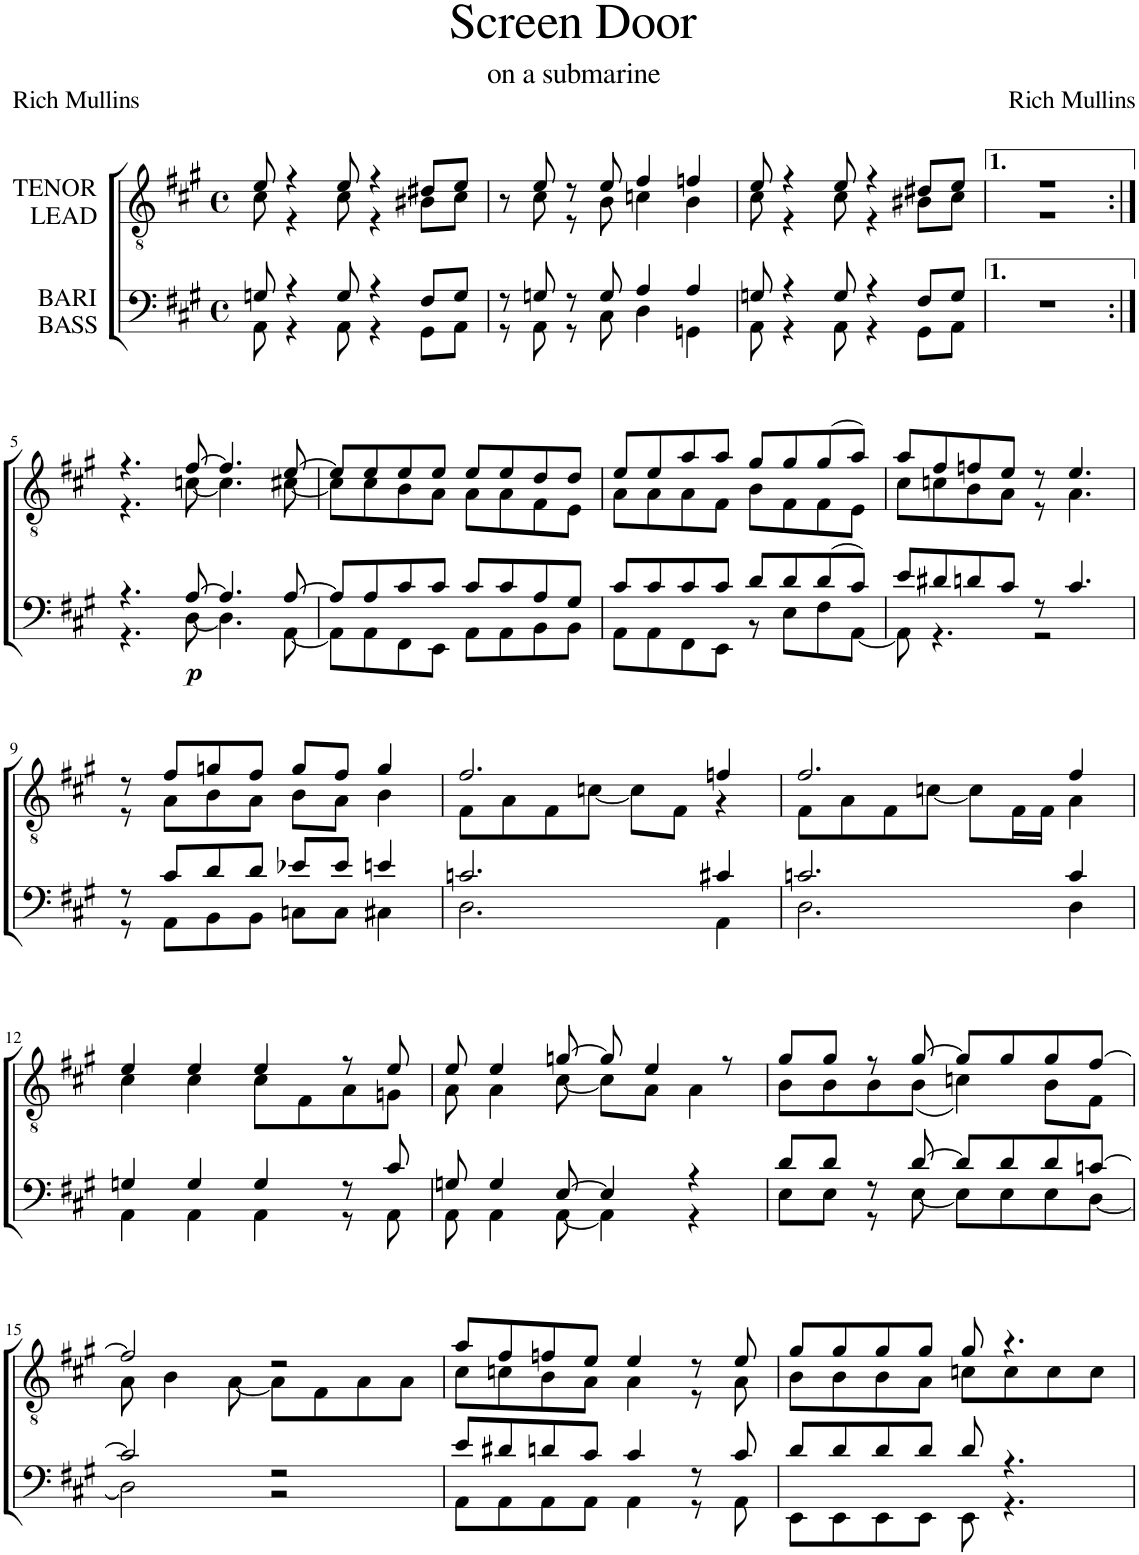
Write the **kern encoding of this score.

**kern	**dynam	**kern
*part2	*part2	*part1
*staff2	*staff2	*staff1
*I"BARI BASS	*	*I"TENOR LEAD
*clefF4	*	*clefGv2
*k[f#c#g#]	*	*k[f#c#g#]
*M4/4	*	*M4/4
*met(c)	*	*met(c)
=1	=1	=1
*^	*	*^
8Gn/	8AA\	.	8e/	8c#\
4r	4r	.	4r	4r
8G/	8AA\	.	8e/	8c#\
4r	4r	.	4r	4r
8F#/L	8GG#\L	.	8d#X/L	8B#X\L
8G/J	8AA\J	.	8e/J	8c#\J
=2	=2	=2	=2	=2
8r	8r	.	8r	8ryy
8Gn/	8AA\	.	8e/	8c#\
8r	8r	.	8r	8r
8G/	8C#\	.	8e/	8B\
4A/	4D\	.	4f#/	4cn\
4A/	4GGn\	.	4fn/	4B\
=3	=3	=3	=3	=3
8Gn/	8AA\	.	8e/	8c#\
4r	4r	.	4r	4r
8G/	8AA\	.	8e/	8c#\
4r	4r	.	4r	4r
8F#/L	8GG#\L	.	8d#X/L	8B#X\L
8G/J	8AA\J	.	8e/J	8c#\J
*v	*v	*	*	*
=4	=4	=4	=4
1r	.	1r	1r
!!LO:LB:g=z	!!
=5:|!	=5:|!	=5:|!	=5:|!
*^	*	*	*
4.r	4.r	.	4.r	4.r
!	!	!LO:DY:b	!	!
[8A/	[8D\	p	[8f#/	[8cn\
4.A/]	4.D\]	.	4.f#/]	4.c\]
[8A/	[8AA\	.	[8e/	[8c#X\
=6	=6	=6	=6	=6
8A/L]	8AA\L]	.	8e/L]	8c#\L]
8A/	8AA\	.	8e/	8c#\
8c#/	8FF#\	.	8e/	8B\
8c#/J	8EE\J	.	8e/J	8A\J
8c#/L	8AA\L	.	8e/L	8A\L
8c#/	8AA\	.	8e/	8A\
8A/	8BB\	.	8d/	8F#\
8G#/J	8BB\J	.	8d/J	8E\J
=7	=7	=7	=7	=7
8c#/L	8AA\L	.	8e/L	8A\L
8c#/	8AA\	.	8e/	8A\
8c#/	8FF#\	.	8a/	8A\
8c#/J	8EE\J	.	8a/J	8F#\J
8d/L	8r	.	8g#/L	8B\L
8d/	8E\L	.	8g#/	8F#\
(8d/	8F#\	.	(8g#/	8F#\
8c#/J)	[8AA\J	.	8a/J)	8E\J
=8	=8	=8	=8	=8
8e/L	8AA\]	.	8a/L	8c#\L
8d#X/	4.r	.	8f#/	8cn\
8dn/	.	.	8fn/	8B\
8c#/J	.	.	8e/J	8A\J
8r	2r	.	8r	8r
4.c#/	.	.	4.e/	4.A\
!!LO:LB:g=z	!!
=9	=9	=9	=9	=9
8r	8r	.	8r	8r
8c#/L	8AA\L	.	8f#/L	8A\L
8d/	8BB\	.	8gn/	8B\
8d/J	8BB\J	.	8f#/J	8A\J
8e-X/L	8Cn\L	.	8g/L	8B\L
8e-/J	8C\J	.	8f#/J	8A\J
4en/	4C#X\	.	4g/	4B\
=10	=10	=10	=10	=10
2.cn/	2.D\	.	2.f#/	8F#\L
.	.	.	.	8A\
.	.	.	.	8F#\
.	.	.	.	[8cn\J
.	.	.	.	8c\L]
.	.	.	.	8F#\J
4c#X/	4AA\	.	4fn/	4r
=11	=11	=11	=11	=11
2.cn/	2.D\	.	2.f#/	8F#\L
.	.	.	.	8A\
.	.	.	.	8F#\
.	.	.	.	[8cn\J
.	.	.	.	8c\L]
.	.	.	.	16F#\L
.	.	.	.	16F#\JJ
4c/	4D\	.	4f#/	4A\
!!LO:LB:g=z	!!
=12	=12	=12	=12	=12
4Gn/	4AA\	.	4e/	4c#\
4G/	4AA\	.	4e/	4c#\
4G/	4AA\	.	4e/	8c#\L
.	.	.	.	8F#\
8r	8r	.	8r	8A\
8c#/	8AA\	.	8e/	8Gn\J
=13	=13	=13	=13	=13
8Gn/	8AA\	.	8e/	8A\
4G/	4AA\	.	4e/	4A\
[8E/	[8AA\	.	[8gn/	[8c#\
4E/]	4AA\]	.	8g/]	8c#\L]
.	.	.	4e/	8A\J
4r	4r	.	.	4A\
.	.	.	8r	.
=14	=14	=14	=14	=14
8d/L	8E\L	.	8g#/L	8B\L
8d/J	8E\J	.	8g#/J	8B\
8r	8r	.	8r	8B\
[8d/	[8E\	.	[8g#/	(8B\J
8d/L]	8E\L]	.	8g#/L]	4cn\)
8d/	8E\	.	8g#/	.
8d/	8E\	.	8g#/	8B\L
[8cn/J	[8D\J	.	[8f#/J	8F#\J
!!LO:LB:g=z	!!
=15	=15	=15	=15	=15
2c/]	2D\]	.	2f#/]	8A\
.	.	.	.	4B\
.	.	.	.	[8A\
2r	2r	.	2r	8A\L]
.	.	.	.	8F#\
.	.	.	.	8A\
.	.	.	.	8A\J
=16	=16	=16	=16	=16
8e/L	8AA\L	.	8a/L	8c#\L
8d#X/	8AA\	.	8f#/	8cn\
8dn/	8AA\	.	8fn/	8B\
8c#/J	8AA\J	.	8e/J	8A\J
4c#/	4AA\	.	4e/	4A\
8r	8r	.	8r	8r
8c#/	8AA\	.	8e/	8A\
=17	=17	=17	=17	=17
8d/L	8EE\L	.	8g#/L	8B\L
8d/	8EE\	.	8g#/	8B\
8d/	8EE\	.	8g#/	8B\
8d/J	8EE\J	.	8g#/J	8A\J
8d/	8EE\	.	8g#/	8cn\L
4.r	4.r	.	4.r	8c\
.	.	.	.	8c\
.	.	.	.	8c\J
*v	*v	*	*	*
*	*	*v	*v
=	=	=
*-	*-	*-
